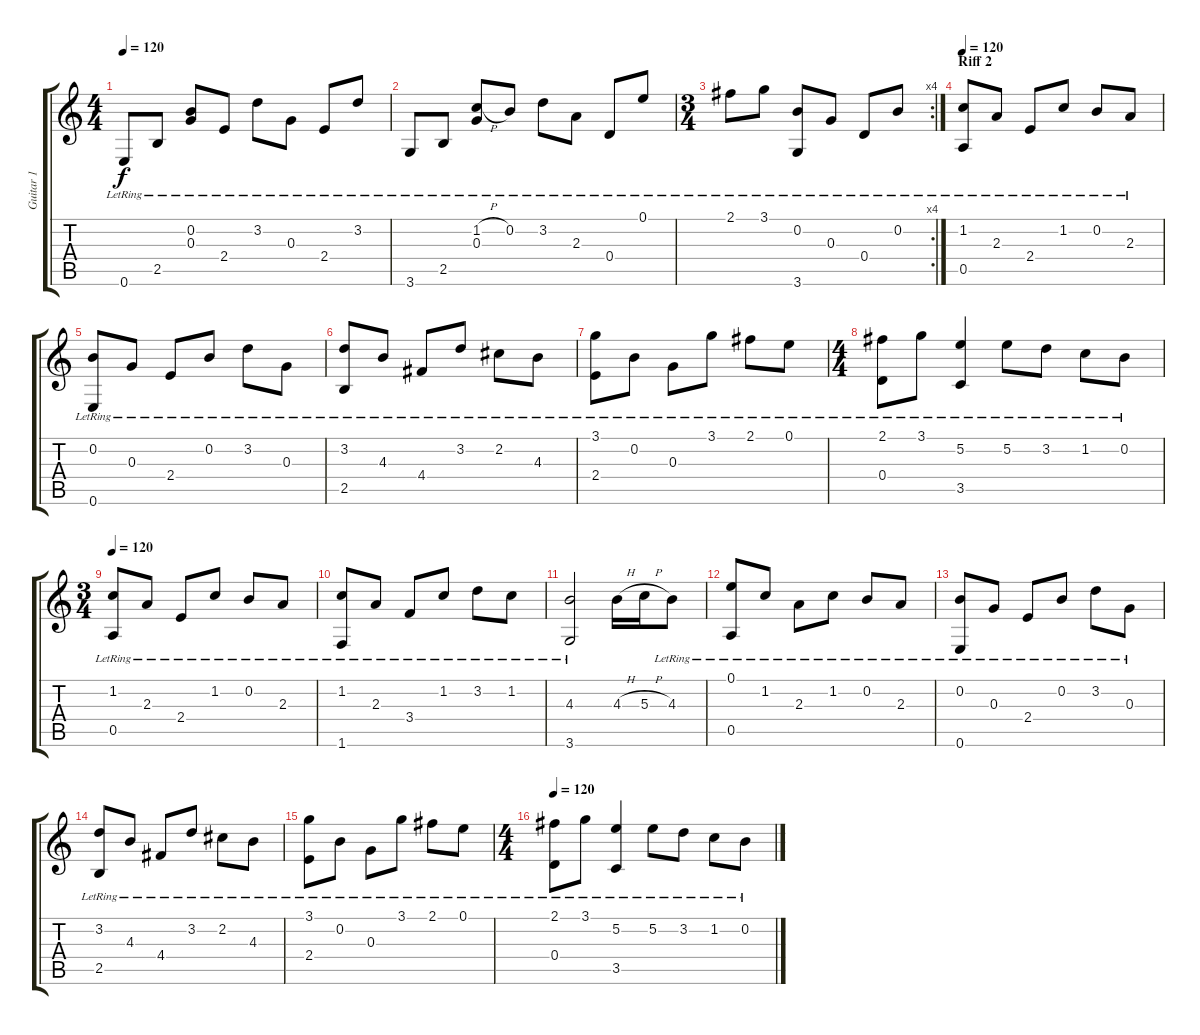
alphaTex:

\track ("Guitar 1" "Guitar 1") {instrument acousticguitarnylon}
\staff {score tabs}
\tuning (E4 B3 G3 D3 A2 E2) {hide}
\ts (4 4)
\tempo 120
\clef g2
\ks c
0.6{lr}.8{dy f} 2.5{lr}.8 (0.2{lr} 0.3{lr}).8 2.4{lr}.8 3.2{lr}.8 0.3{lr}.8 2.4{lr}.8 3.2{lr}.8 |
3.6{lr}.8 2.5{lr}.8 (1.2{h} 0.3{lr}).8 0.2{lr}.8 3.2{lr}.8 2.3{lr}.8 0.4{lr}.8 0.1{lr}.8 |
\rc 4
\ts (3 4)
2.1{lr}.8 3.1{lr}.8 (0.2{lr} 3.6{lr}).8 0.3{lr}.8 0.4{lr}.8 0.2{lr}.8 |
\section ("" "Riff 2")
\tempo 120
(1.2{lr} 0.5{lr}).8 2.3{lr}.8 2.4{lr}.8 1.2{lr}.8 0.2{lr}.8 2.3{lr}.8 |
(0.2{lr} 0.6{lr}).8 0.3{lr}.8 2.4{lr}.8 0.2{lr}.8 3.2{lr}.8 0.3{lr}.8 |
(3.2{lr} 2.5{lr}).8 4.3{lr}.8 4.4{lr}.8 3.2{lr}.8 2.2{lr}.8 4.3{lr}.8 |
(3.1{lr} 2.4{lr}).8 0.2{lr}.8 0.3{lr}.8 3.1{lr}.8 2.1{lr}.8 0.1{lr}.8 |
\ts (4 4)
(2.1{lr} 0.4{lr}).8 3.1{lr}.8 (5.2{lr} 3.5{lr}).4 5.2{lr}.8 3.2{lr}.8 1.2{lr}.8 0.2{lr}.8 |
\ts (3 4)
\tempo 120
(1.2{lr} 0.5{lr}).8 2.3{lr}.8 2.4{lr}.8 1.2{lr}.8 0.2{lr}.8 2.3{lr}.8 |
(1.2{lr} 1.6{lr}).8 2.3{lr}.8 3.4{lr}.8 1.2{lr}.8 3.2{lr}.8 1.2{lr}.8 |
(4.3{lr} 3.6{lr}).2 4.3{h}.16 5.3{h}.16 4.3{lr}.8 |
(0.1{lr} 0.5{lr}).8 1.2{lr}.8 2.3{lr}.8 1.2{lr}.8 0.2{lr}.8 2.3{lr}.8 |
(0.2{lr} 0.6{lr}).8 0.3{lr}.8 2.4{lr}.8 0.2{lr}.8 3.2{lr}.8 0.3{lr}.8 |
(3.2{lr} 2.5{lr}).8 4.3{lr}.8 4.4{lr}.8 3.2{lr}.8 2.2{lr}.8 4.3{lr}.8 |
(3.1{lr} 2.4{lr}).8 0.2{lr}.8 0.3{lr}.8 3.1{lr}.8 2.1{lr}.8 0.1{lr}.8 |
\ts (4 4)
\tempo 120
(2.1{lr} 0.4{lr}).8 3.1{lr}.8 (5.2{lr} 3.5{lr}).4 5.2{lr}.8 3.2{lr}.8 1.2{lr}.8 0.2{lr}.8
